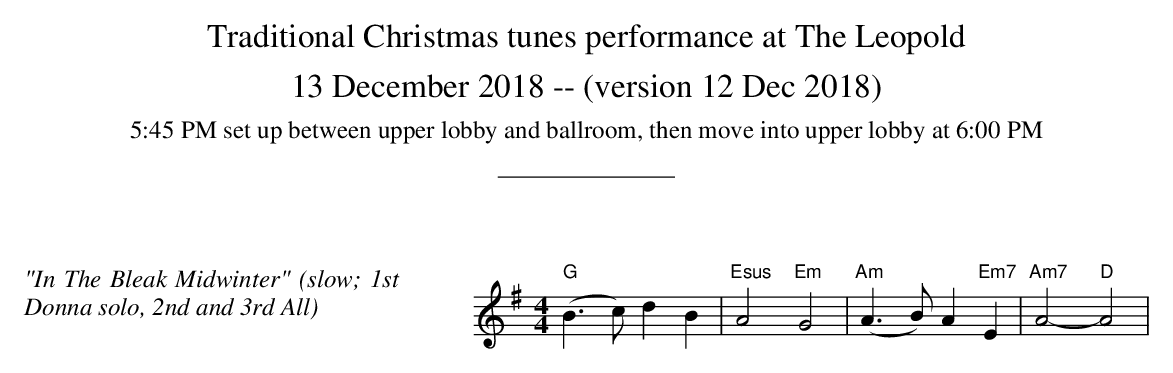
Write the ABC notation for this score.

X:1
M: 4/4
L: 1/4
K: G major treble
%%begintext justify
%%"In The Bleak Midwinter"
%%(slow; 1st Donna solo, 2nd and 3rd All)
%%endtext
 ("G" B3/2 c/) d B | "Esus" A2 "Em" G2 | ("Am" A3/2 B/) A "Em7" E | "Am7" A2- "D" A2 |
